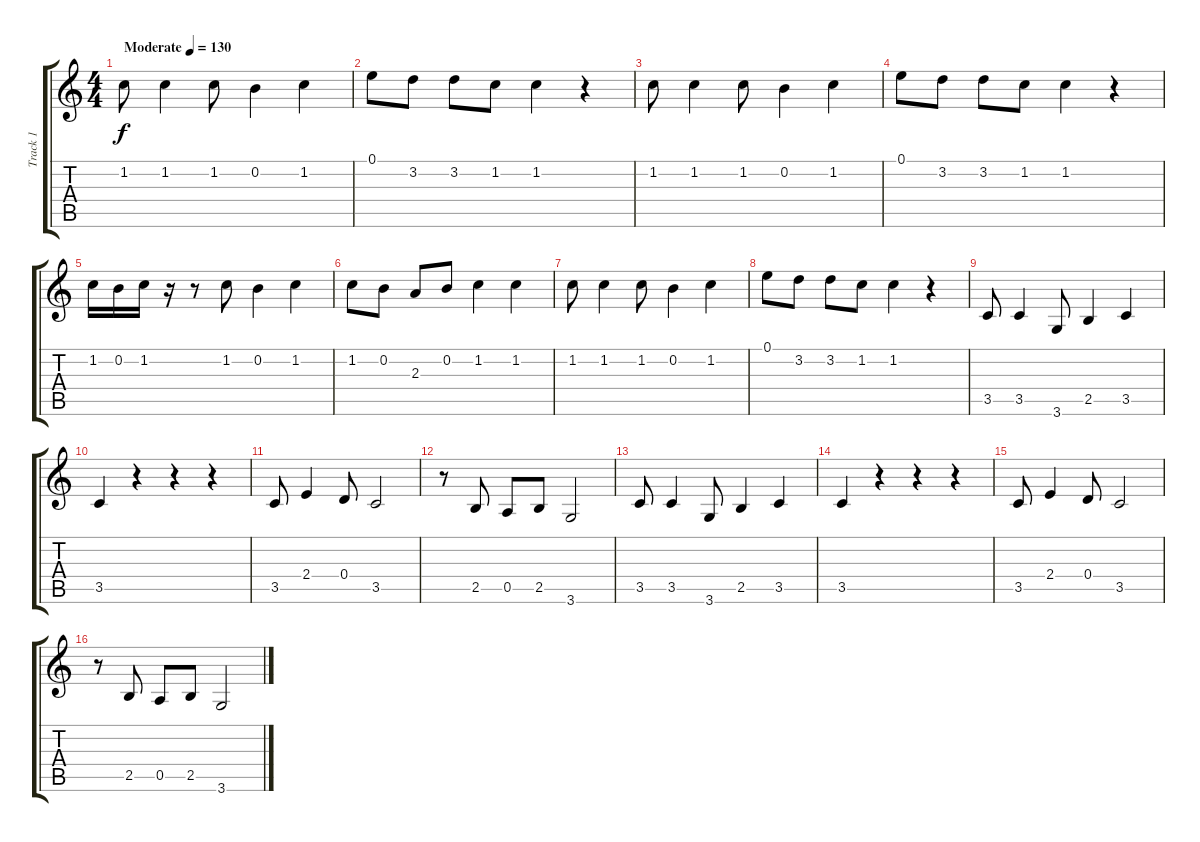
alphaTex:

\track ("Track 1" "Track 1") {instrument acousticguitarnylon}
\staff {score tabs}
\tuning (E4 B3 G3 D3 A2 E2) {hide}
\ts (4 4)
\tempo (130 "Moderate")
\clef g2
\ks c
1.2.8{dy f instrument acousticguitarnylon} 1.2.4 1.2.8 0.2.4 1.2.4 |
0.1.8 3.2.8 3.2.8 1.2.8 1.2.4 r.4 |
1.2.8 1.2.4 1.2.8 0.2.4 1.2.4 |
0.1.8 3.2.8 3.2.8 1.2.8 1.2.4 r.4 |
1.2.16 0.2.16 1.2.16 r.16 r.8 1.2.8 0.2.4 1.2.4 |
1.2.8 0.2.8 2.3.8 0.2.8 1.2.4 1.2.4 |
1.2.8 1.2.4 1.2.8 0.2.4 1.2.4 |
0.1.8 3.2.8 3.2.8 1.2.8 1.2.4 r.4 |
3.5.8 3.5.4 3.6.8 2.5.4 3.5.4 |
3.5.4 r.4 r.4 r.4 |
3.5.8 2.4.4 0.4.8 3.5.2 |
r.8 2.5.8 0.5.8 2.5.8 3.6.2 |
3.5.8 3.5.4 3.6.8 2.5.4 3.5.4 |
3.5.4 r.4 r.4 r.4 |
3.5.8 2.4.4 0.4.8 3.5.2 |
r.8 2.5.8 0.5.8 2.5.8 3.6.2
